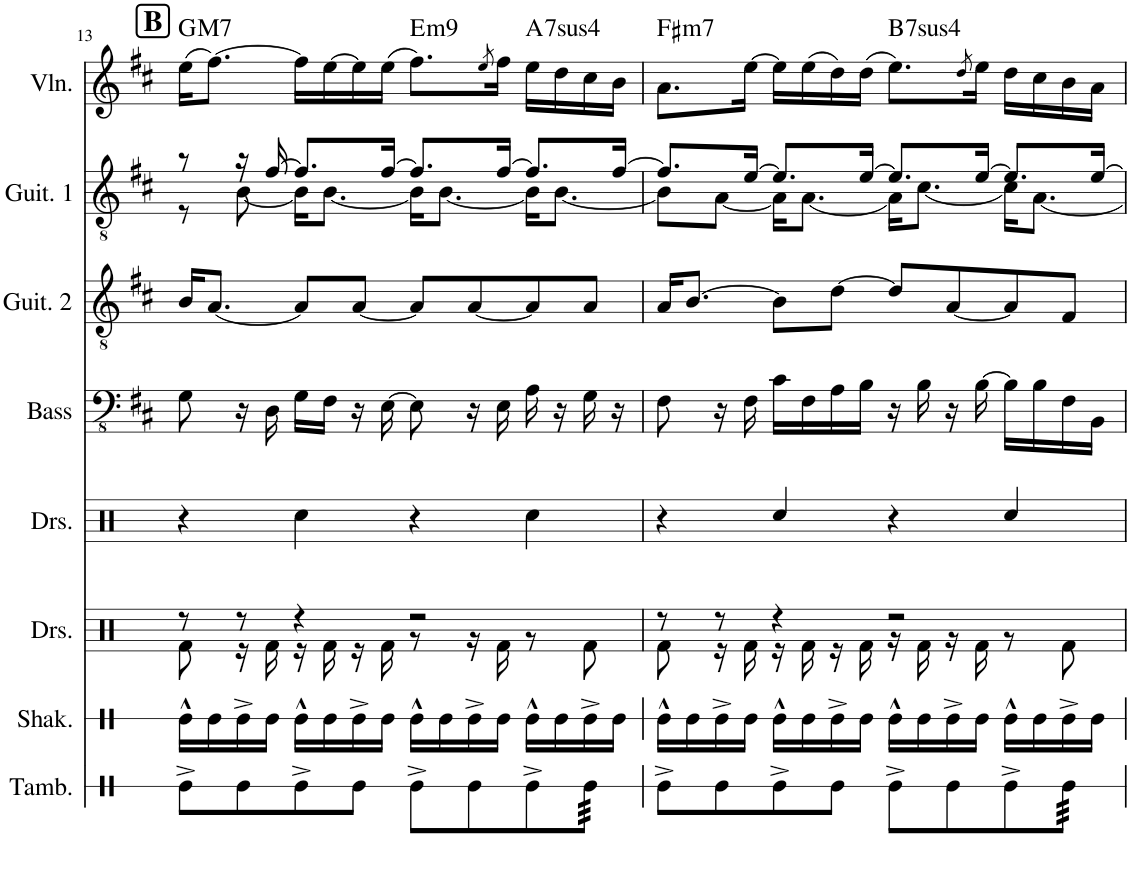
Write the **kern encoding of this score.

**kern	**kern	**kern	**kern	**kern	**kern	**kern	**kern	**harte
*part8	*part7	*part6	*part5	*part4	*part3	*part2	*part1	*part1
*staff8	*staff7	*staff6	*staff5	*staff4	*staff3	*staff2	*staff1	*
*I"Tambourine	*I"Egg shaker	*I"Drumset	*I"Drumset	*I"Bass	*I"Guitar 2	*I"Guitar 1	*I"Violin	*
*I'Tamb.	*I'Shak.	*I'Drs.	*I'Drs.	*I'Bass	*I'Guit. 2	*I'Guit. 1	*I'Vln.	*
!!LO:PB:g=z
*clefX	*clefX	*clefX	*clefX	*clefFv4	*clefGv2	*clefGv2	*clefG2	*
*k[]	*k[]	*k[]	*k[]	*k[f#c#]	*k[f#c#]	*k[f#c#]	*k[f#c#]	*
*M4/4	*M4/4	*M4/4	*M4/4	*M4/4	*M4/4	*M4/4	*M4/4	*
!!LO:REH:place=s1:a:B:cj:fs=14:t=B
=13	=13	=13	=13	=13	=13	=13	=13	=13
*	*	*^	*	*	*	*^	*	*
!	!	!	!	!	!	!	!	!	!	!LO:H:kt=M7
8Re^\L	16Re^^\LL	8r	8Rf\	4r	8GG\	16B/KL	8r	8r	(16ee\KL	G:maj7
.	16Re\	.	.	.	.	[8.A/J	.	.	[8.ff#\J)	.
8Re\	16Re^\	8r	16r	.	16r	.	16r	[8B\	.	.
.	16Re\JJ	.	16Rf\	.	16DD\	.	[16f#/	.	.	.
8Re^\	16Re^^\LL	4r	16r	4Rcc\	16GG\LL	8A/L]	8.f#/L]	16B\KL]	16ff#\LL]	.
.	16Re\	.	16Rf\	.	16FF#\JJ	.	.	[8.B\J	[16ee\	.
8Re\J	16Re^\	.	16r	.	16r	[8A/J	.	.	16ee\]	.
.	16Re\JJ	.	16Rf\	.	[16EE\	.	[16f#/Jk	.	(16ee\JJ	.
!	!	!	!	!	!	!	!	!	!	!LO:H:kt=m9
8Re^\L	16Re^^\LL	2r	8r	4r	8EE\]	8A/L]	8.f#/L]	16B\KL]	8.ff#\L)	E:min9
.	16Re\	.	.	.	.	.	.	[8.B\J	.	.
8Re\	16Re^\	.	16r	.	16r	[8A/	.	.	.	.
.	.	.	.	.	.	.	.	.	8qee/	.
.	16Re\JJ	.	16Rf\	.	16EE\	.	[16f#/Jk	.	16ff#\Jk	.
!	!	!	!	!	!	!	!	!	!	!LO:H:kt=74
8Re^\	16Re^^\LL	.	8r	4Rcc\	16AA\	8A/]	8.f#/L]	16B\KL]	16ee\LL	A:sus4(7)
.	16Re\	.	.	.	16r	.	.	[8.B\J	16dd\	.
*tremolo	*	*	*	*	*	*	*	*	*	*
64Re\	16Re^\	.	8Rf\	.	16GG\	8A/J	.	.	16cc#\	.
64Re\	.	.	.	.	.	.	.	.	.	.
64Re\	.	.	.	.	.	.	.	.	.	.
64Re\	.	.	.	.	.	.	.	.	.	.
64Re\	16Re\JJ	.	.	.	16r	.	[16f#/Jk	.	16b\JJ	.
64Re\	.	.	.	.	.	.	.	.	.	.
64Re\	.	.	.	.	.	.	.	.	.	.
64Re\JJJJ	.	.	.	.	.	.	.	.	.	.
*Xtremolo	*	*	*	*	*	*	*	*	*	*
=14	=14	=14	=14	=14	=14	=14	=14	=14	=14	=14
!	!	!	!	!	!	!	!	!	!	!LO:H:kt=m7
8Re^\L	16Re^^\LL	8r	8Rf\	4r	8FF#\	16A/KL	8.f#/L]	8B\L]	8.a\L	F#:min7
.	16Re\	.	.	.	.	[8.B/J	.	.	.	.
8Re\	16Re^\	8r	16r	.	16r	.	.	[8A\J	.	.
.	16Re\JJ	.	16Rf\	.	16FF#\	.	[16e/Jk	.	[16ee\Jk	.
8Re^\	16Re^^\LL	4r	16r	4Rcc/	16C#\LL	8B\L]	8.e/L]	16A\KL]	16ee\LL]	.
.	16Re\	.	16Rf\	.	16FF#\	.	.	[8.A\J	(16ee\	.
8Re\J	16Re^\	.	16r	.	16AA\	[8d\J	.	.	16dd\)	.
.	16Re\JJ	.	16Rf\	.	16BB\JJ	.	[16e/Jk	.	(16dd\JJ	.
!	!	!	!	!	!	!	!	!	!	!LO:H:kt=74
8Re^\L	16Re^^\LL	2r	16r	4r	16r	8d/L]	8.e/L]	16A\KL]	8.ee\L)	B:sus4(7)
.	16Re\	.	16Rf\	.	16BB\	.	.	[8.c#\J	.	.
8Re\	16Re^\	.	16r	.	16r	[8A/	.	.	.	.
.	.	.	.	.	.	.	.	.	8qdd/	.
.	16Re\JJ	.	16Rf\	.	[16BB\	.	[16e/Jk	.	16ee\Jk	.
8Re^\	16Re^^\LL	.	8r	4Rcc/	16BB\LL]	8A/]	8.e/L]	16c#\KL]	16dd\LL	.
.	16Re\	.	.	.	16BB\	.	.	[8.A\J	16cc#\	.
*tremolo	*	*	*	*	*	*	*	*	*	*
64Re\	16Re^\	.	8Rf\	.	16FF#\	8F#/J	.	.	16b\	.
64Re\	.	.	.	.	.	.	.	.	.	.
64Re\	.	.	.	.	.	.	.	.	.	.
64Re\	.	.	.	.	.	.	.	.	.	.
64Re\	16Re\JJ	.	.	.	16BBB\JJ	.	[16e/Jk	.	16a\JJ	.
64Re\	.	.	.	.	.	.	.	.	.	.
64Re\	.	.	.	.	.	.	.	.	.	.
64Re\JJJJ	.	.	.	.	.	.	.	.	.	.
*Xtremolo	*	*	*	*	*	*	*	*	*	*
*	*	*v	*v	*	*	*	*v	*v	*	*
=	=	=	=	=	=	=	=	=
*-	*-	*-	*-	*-	*-	*-	*-	*-
